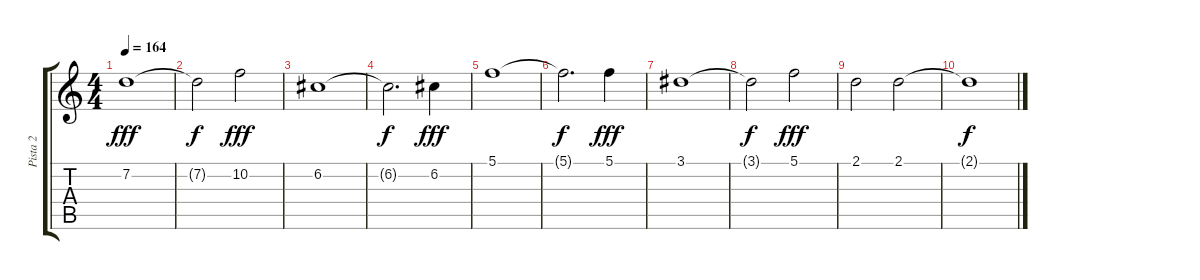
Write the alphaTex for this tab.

\track ("Pista 2" "Pista 2") {instrument overdrivenguitar}
\staff {score tabs}
\tuning (C4 G3 Eb3 Bb2 F2 C2) {hide}
\ts (4 4)
\tempo 164
\clef g2
\ks c
7.2.1{dy fff volume 13 balance 16} |
7.2{t}.2{dy f} 10.2.2{dy fff} |
6.2.1 |
6.2{t}.2{d dy f} 6.2.4{dy fff} |
5.1.1 |
5.1{t}.2{d dy f} 5.1.4{dy fff} |
3.1.1 |
3.1{t}.2{dy f} 5.1.2{dy fff} |
2.1.2 2.1.2 |
2.1{t}.1{dy f}
